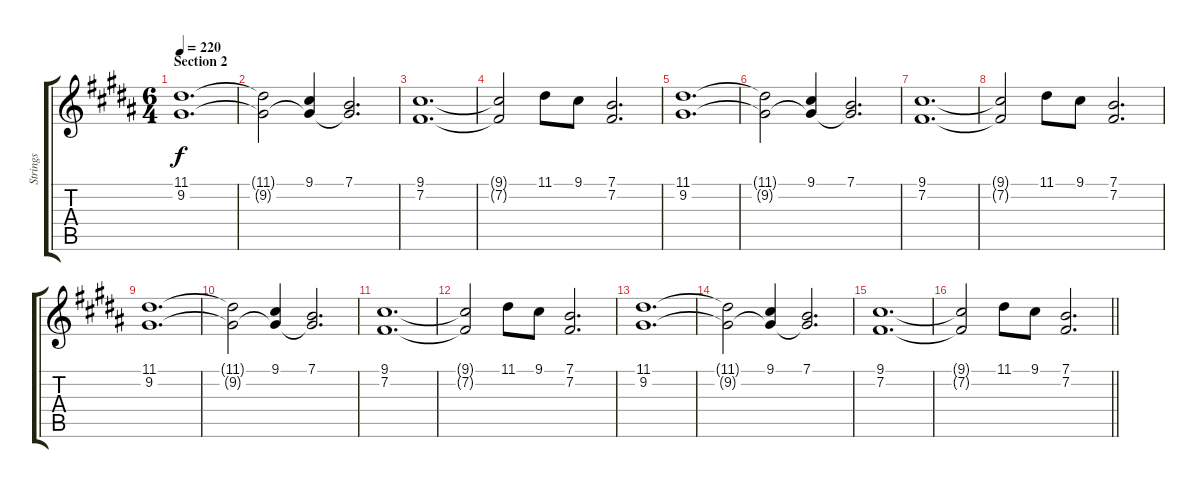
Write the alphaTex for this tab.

\track ("Strings" "Strings") {instrument stringensemble1}
\staff {score tabs}
\tuning (E4 B3 G3 D3 A2 E2) {hide}
\ts (6 4)
\section ("" "Section 2")
\tempo 220
\clef g2
\ks g#minor
(11.1 9.2).1{d dy f} |
(11.1{t} 9.2{t}).2 (9.1 9.2{t}).4 (7.1 9.2{t}).2{d} |
(9.1 7.2).1{d} |
(9.1{t} 7.2{t}).2 11.1.8 9.1.8 (7.1 7.2).2{d} |
(11.1 9.2).1{d} |
(11.1{t} 9.2{t}).2 (9.1 9.2{t}).4 (7.1 9.2{t}).2{d} |
(9.1 7.2).1{d} |
(9.1{t} 7.2{t}).2 11.1.8 9.1.8 (7.1 7.2).2{d} |
(11.1 9.2).1{d} |
(11.1{t} 9.2{t}).2 (9.1 9.2{t}).4 (7.1 9.2{t}).2{d} |
(9.1 7.2).1{d} |
(9.1{t} 7.2{t}).2 11.1.8 9.1.8 (7.1 7.2).2{d} |
(11.1 9.2).1{d} |
(11.1{t} 9.2{t}).2 (9.1 9.2{t}).4 (7.1 9.2{t}).2{d} |
(9.1 7.2).1{d} |
\barLineRight lightlight
(9.1{t} 7.2{t}).2 11.1.8 9.1.8 (7.1 7.2).2{d}
